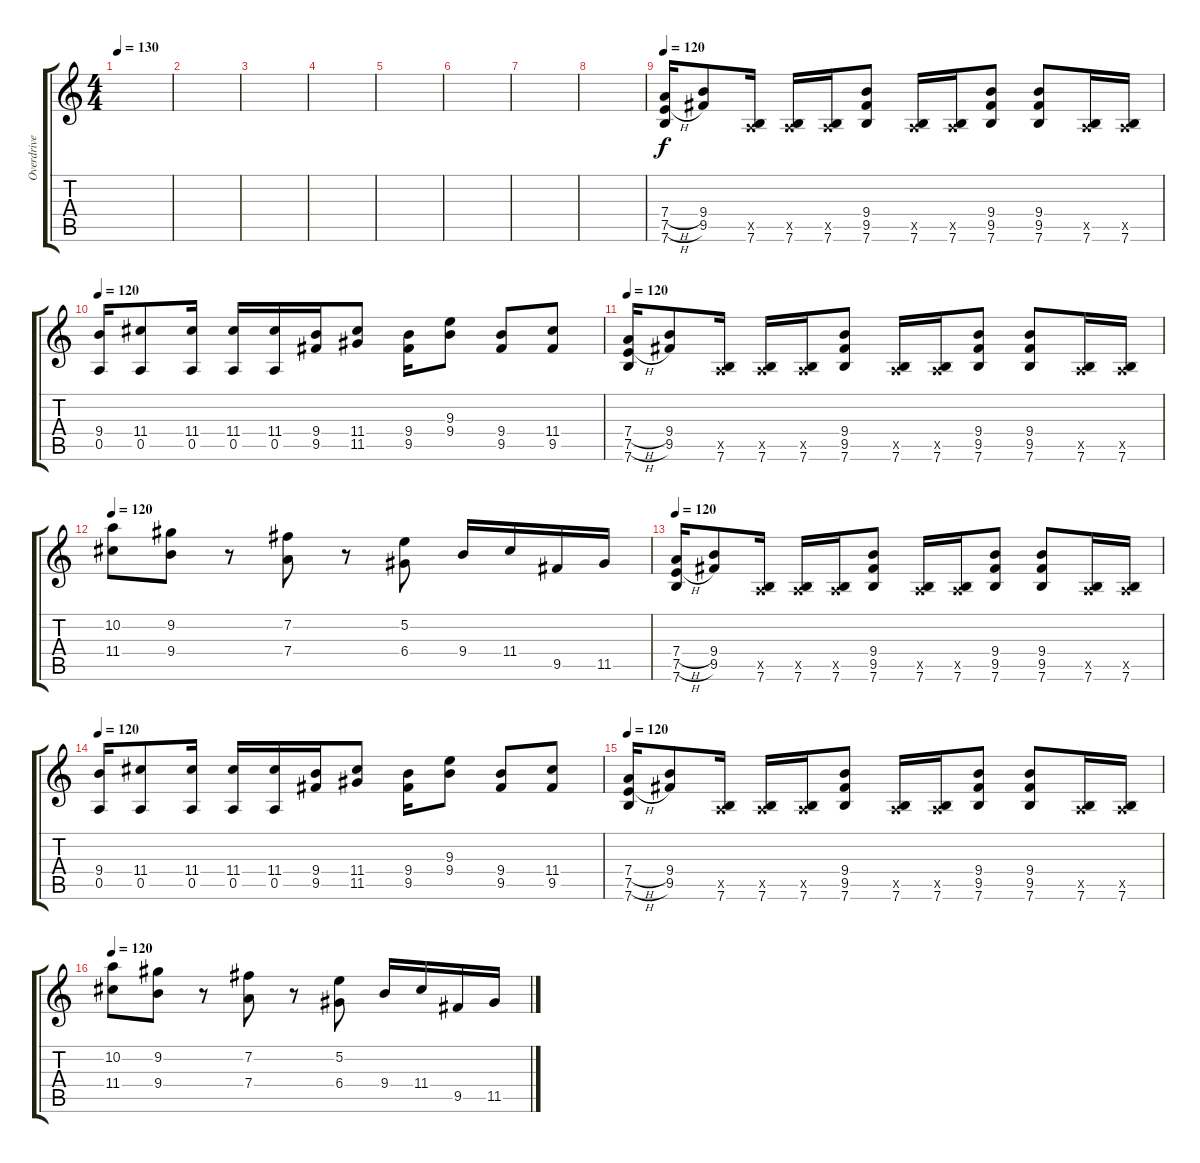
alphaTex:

\track ("Overdrive Guitar I" "Overdrive ") {instrument overdrivenguitar}
\staff {score tabs}
\tuning (E4 B3 G3 D3 A2 E2) {hide}
\ts (4 4)
\tempo 130
\clef g2
\ks c
|
|
|
|
|
|
|
|
\tempo 120
(7.4{h} 7.5{h} 7.6).16 (9.4 9.5).8 (0.5{x} 7.6).16 (0.5{x} 7.6).16 (0.5{x} 7.6).16 (9.4 9.5 7.6).8 (0.5{x} 7.6).16 (0.5{x} 7.6).16 (9.4 9.5 7.6).8 (9.4 9.5 7.6).8 (0.5{x} 7.6).16 (0.5{x} 7.6).16 |
\tempo 120
(9.4 0.5).16 (11.4 0.5).8 (11.4 0.5).16 (11.4 0.5).16 (11.4 0.5).16 (9.4 9.5).16 (11.4 11.5).8 (9.4 9.5).16 (9.3 9.4).8 (9.4 9.5).8 (11.4 9.5).8 |
\tempo 120
(7.4{h} 7.5{h} 7.6).16 (9.4 9.5).8 (0.5{x} 7.6).16 (0.5{x} 7.6).16 (0.5{x} 7.6).16 (9.4 9.5 7.6).8 (0.5{x} 7.6).16 (0.5{x} 7.6).16 (9.4 9.5 7.6).8 (9.4 9.5 7.6).8 (0.5{x} 7.6).16 (0.5{x} 7.6).16 |
\tempo 120
(10.2 11.4).8 (9.2 9.4).8 r.8 (7.2 7.4).8 r.8 (5.2 6.4).8 9.4.16 11.4.16 9.5.16 11.5.16 |
\tempo 120
(7.4{h} 7.5{h} 7.6).16 (9.4 9.5).8 (0.5{x} 7.6).16 (0.5{x} 7.6).16 (0.5{x} 7.6).16 (9.4 9.5 7.6).8 (0.5{x} 7.6).16 (0.5{x} 7.6).16 (9.4 9.5 7.6).8 (9.4 9.5 7.6).8 (0.5{x} 7.6).16 (0.5{x} 7.6).16 |
\tempo 120
(9.4 0.5).16 (11.4 0.5).8 (11.4 0.5).16 (11.4 0.5).16 (11.4 0.5).16 (9.4 9.5).16 (11.4 11.5).8 (9.4 9.5).16 (9.3 9.4).8 (9.4 9.5).8 (11.4 9.5).8 |
\tempo 120
(7.4{h} 7.5{h} 7.6).16 (9.4 9.5).8 (0.5{x} 7.6).16 (0.5{x} 7.6).16 (0.5{x} 7.6).16 (9.4 9.5 7.6).8 (0.5{x} 7.6).16 (0.5{x} 7.6).16 (9.4 9.5 7.6).8 (9.4 9.5 7.6).8 (0.5{x} 7.6).16 (0.5{x} 7.6).16 |
\tempo 120
(10.2 11.4).8 (9.2 9.4).8 r.8 (7.2 7.4).8 r.8 (5.2 6.4).8 9.4.16 11.4.16 9.5.16 11.5.16
